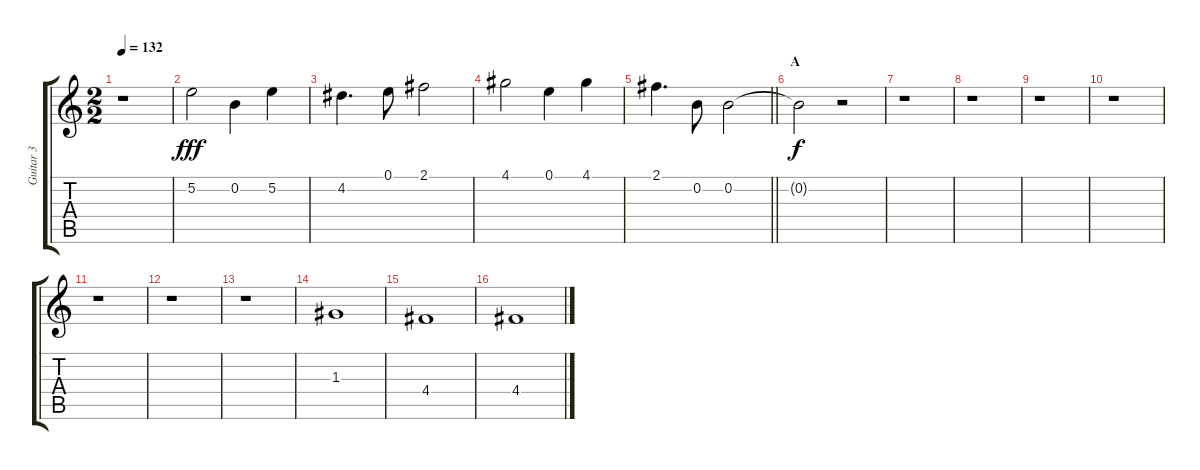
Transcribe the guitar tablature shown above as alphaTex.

\track ("Guitar 3" "Guitar 3") {instrument distortionguitar}
\staff {score tabs}
\tuning (E4 B3 G3 D3 A2 E2) {hide}
\ts (2 2)
\tempo 132
\clef g2
\ks c
r.1{dy fff instrument distortionguitar} |
5.2.2 0.2.4 5.2.4 |
4.2.4{d} 0.1.8 2.1.2 |
4.1.2 0.1.4 4.1.4 |
\barLineRight lightlight
2.1.4{d} 0.2.8 0.2.2 |
\section ("" "A")
0.2{t}.2{dy f volume 0} r.2 |
r.1 |
r.1 |
r.1 |
r.1 |
r.1 |
r.1 |
r.1 |
1.3.1{volume 16} |
4.4.1 |
4.4.1
